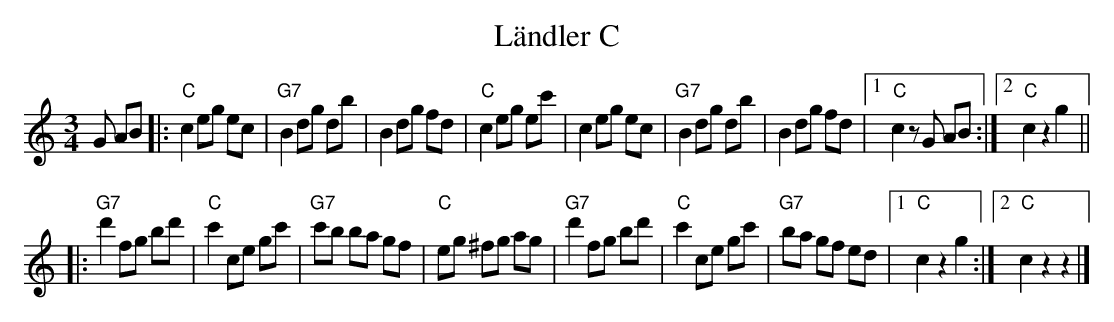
X:1
T: Ländler C
M:3/4
L:1/8
K:C
G AB |: "C"c2 eg ec | "G7"B2 dg db | B2 dg fd | "C"c2 eg ec' |\
           c2 eg ec | "G7"B2 dg db | B2 dg fd |1 "C"c2 zG AB :|2 "C"c2z2g2 ||
|:
"G7"d'2 fg bd' | "C"c'2 ce gc' | "G7"c'b ba gf | "C"eg ^fg ag |\
"G7"d'2 fg bd' | "C"c'2 ce gc' | "G7"ba gf ed |1 "C"c2z2g2 :|2 "C"c2z2z2 |]
